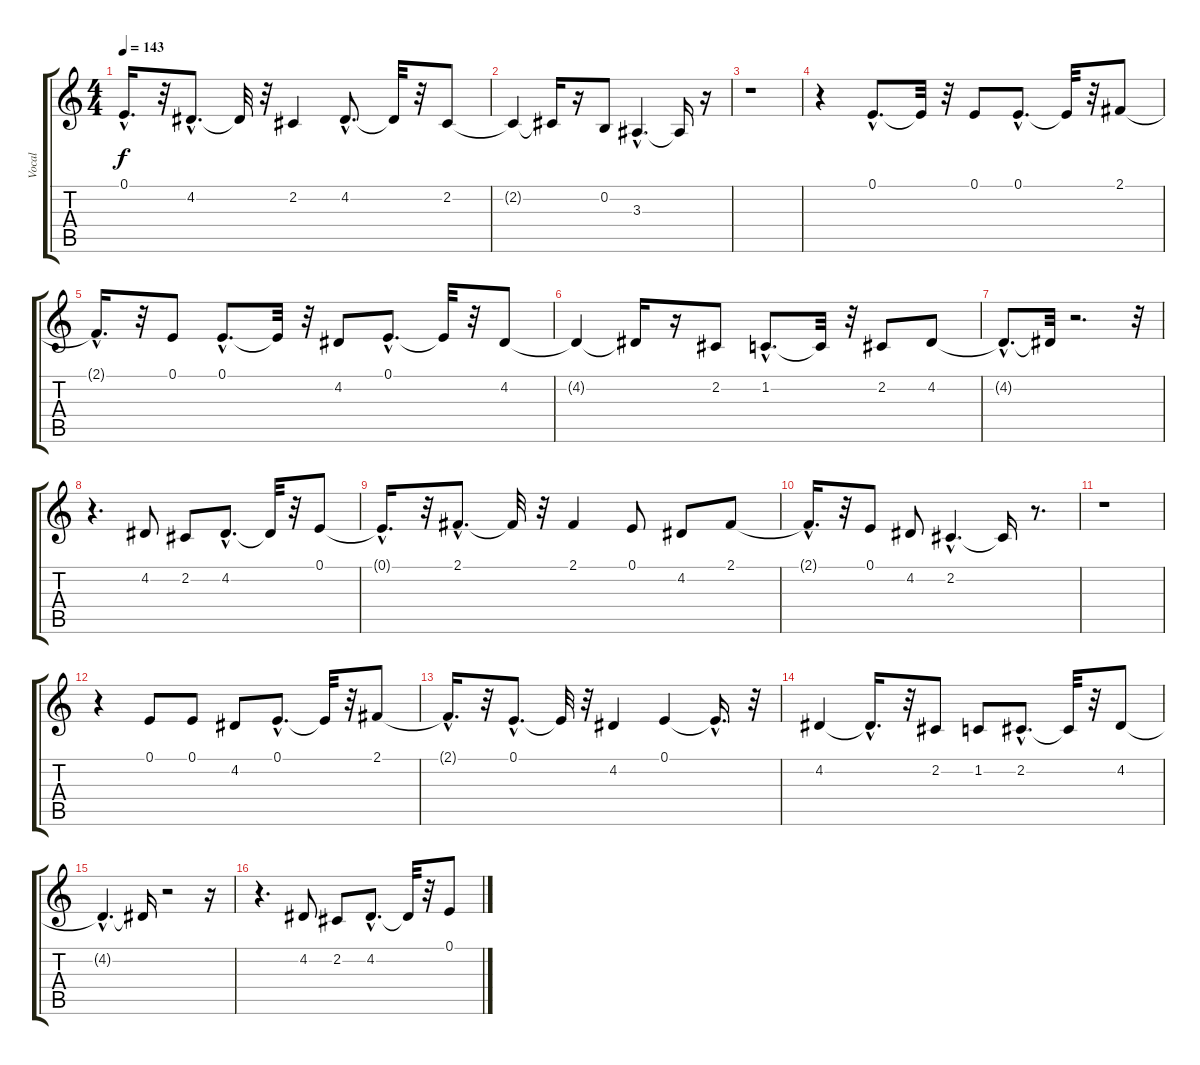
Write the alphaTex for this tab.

\track ("Vocal" "Vocal") {instrument flute}
\staff {score tabs}
\tuning (E4 B3 G3 D3 A2 E2) {hide}
\ts (4 4)
\tempo 143
\clef g2
\ks c
0.1{hac t}.16{d dy f} r.32 4.2{hac}.8{d} 4.2{t}.32 r.32 2.2.4 4.2{hac}.8{d} 4.2{t}.32 r.32 2.2.8 |
2.2{t}.4 2.2{t}.16 r.16 0.2.8 3.3{hac}.4{d} 3.3{t}.16 r.16 |
r.1 |
r.4 0.1{hac}.8{d} 0.1{t}.32 r.32 0.1.8 0.1{hac}.8{d} 0.1{t}.32 r.32 2.1.8 |
2.1{hac t}.16{d} r.32 0.1.8 0.1{hac}.8{d} 0.1{t}.32 r.32 4.2.8 0.1{hac}.8{d} 0.1{t}.32 r.32 4.2.8 |
4.2{t}.4 4.2{t}.16 r.16 2.2.8 1.2{hac}.8{d} 1.2{t}.32 r.32 2.2.8 4.2.8 |
4.2{hac t}.8{d} 4.2{t}.32 r.2{d} r.32 |
r.4{d} 4.2.8 2.2.8 4.2{hac}.8{d} 4.2{t}.32 r.32 0.1.8 |
0.1{hac t}.16{d} r.32 2.1{hac}.8{d} 2.1{t}.32 r.32 2.1.4 0.1.8 4.2.8 2.1.8 |
2.1{hac t}.16{d} r.32 0.1.8 4.2.8 2.2{hac}.4{d} 2.2{t}.16 r.8{d} |
r.1 |
r.4 0.1.8 0.1.8 4.2.8 0.1{hac}.8{d} 0.1{t}.32 r.32 2.1.8 |
2.1{hac t}.16{d} r.32 0.1{hac}.8{d} 0.1{t}.32 r.32 4.2.4 0.1.4 0.1{hac t}.16{d} r.32 |
4.2.4 4.2{hac t}.16{d} r.32 2.2.8 1.2.8 2.2{hac}.8{d} 2.2{t}.32 r.32 4.2.8 |
4.2{hac t}.4{d} 4.2{t}.16 r.2 r.16 |
r.4{d} 4.2.8 2.2.8 4.2{hac}.8{d} 4.2{t}.32 r.32 0.1.8
